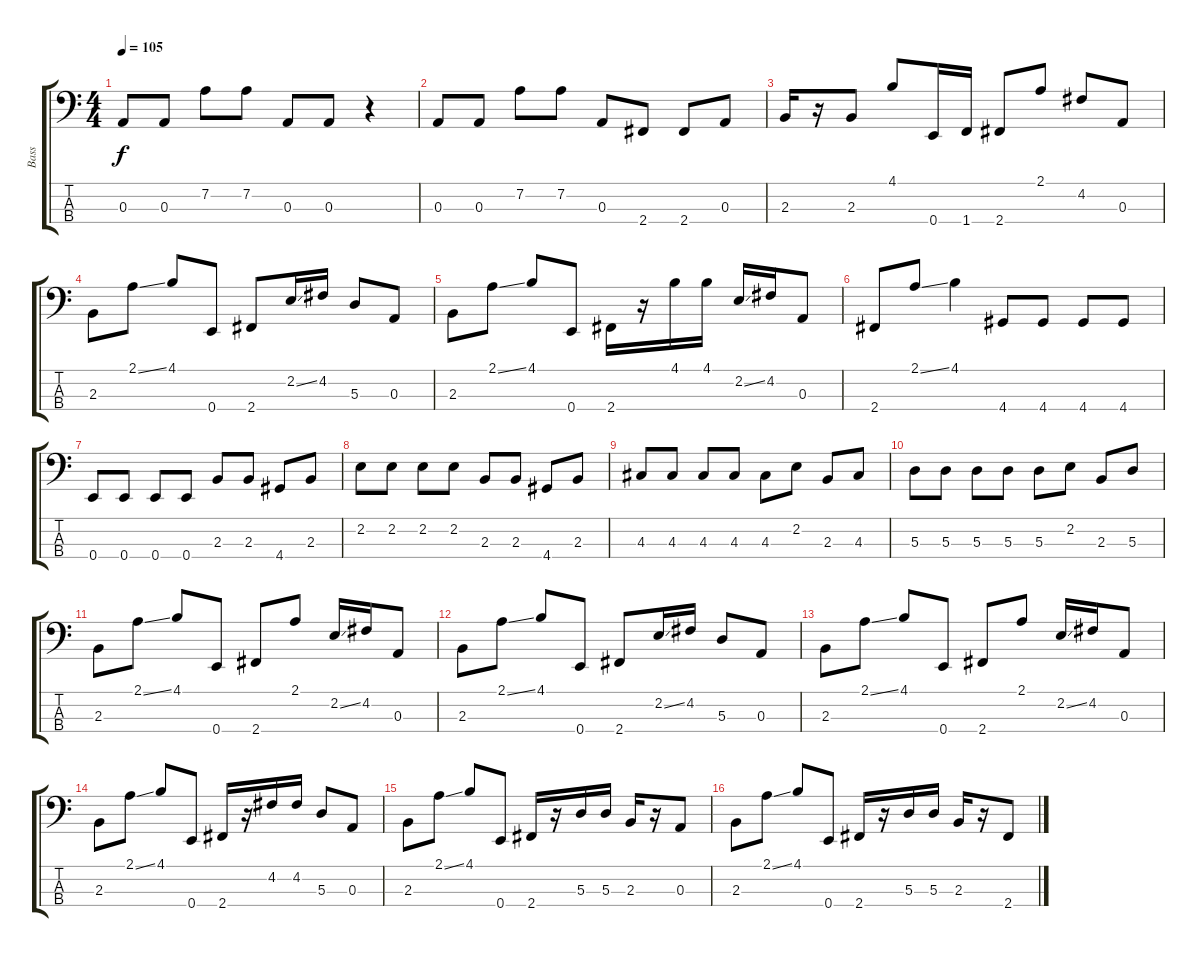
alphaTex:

\track ("Bass" "Bass") {instrument electricbassfinger}
\staff {score tabs}
\tuning (G2 D2 A1 E1) {hide}
\ts (4 4)
\tempo 105
\clef f4
\ks c
0.3.8{dy f} 0.3.8 7.2.8 7.2.8 0.3.8 0.3.8 r.4 |
0.3.8 0.3.8 7.2.8 7.2.8 0.3.8 2.4.8 2.4.8 0.3.8 |
2.3.16 r.16 2.3.8 4.1.8 0.4.16 1.4.16 2.4.8 2.1.8 4.2.8 0.3.8 |
2.3.8 2.1{ss}.8 4.1.8 0.4.8 2.4.8 2.2{ss}.16 4.2.16 5.3.8 0.3.8 |
2.3.8 2.1{ss}.8 4.1.8 0.4.8 2.4.16 r.16 4.1.16 4.1.16 2.2{ss}.16 4.2.16 0.3.8 |
2.4.8 2.1{ss}.8 4.1.4 4.4.8 4.4.8 4.4.8 4.4.8 |
0.4.8 0.4.8 0.4.8 0.4.8 2.3.8 2.3.8 4.4.8 2.3.8 |
2.2.8 2.2.8 2.2.8 2.2.8 2.3.8 2.3.8 4.4.8 2.3.8 |
4.3.8 4.3.8 4.3.8 4.3.8 4.3.8 2.2.8 2.3.8 4.3.8 |
5.3.8 5.3.8 5.3.8 5.3.8 5.3.8 2.2.8 2.3.8 5.3.8 |
2.3.8 2.1{ss}.8 4.1.8 0.4.8 2.4.8 2.1.8 2.2{ss}.16 4.2.16 0.3.8 |
2.3.8 2.1{ss}.8 4.1.8 0.4.8 2.4.8 2.2{ss}.16 4.2.16 5.3.8 0.3.8 |
2.3.8 2.1{ss}.8 4.1.8 0.4.8 2.4.8 2.1.8 2.2{ss}.16 4.2.16 0.3.8 |
2.3.8 2.1{ss}.8 4.1.8 0.4.8 2.4.16 r.16 4.2.16 4.2.16 5.3.8 0.3.8 |
2.3.8 2.1{ss}.8 4.1.8 0.4.8 2.4.16 r.16 5.3.16 5.3.16 2.3.16 r.16 0.3.8 |
2.3.8 2.1{ss}.8 4.1.8 0.4.8 2.4.16 r.16 5.3.16 5.3.16 2.3.16 r.16 2.4.8
